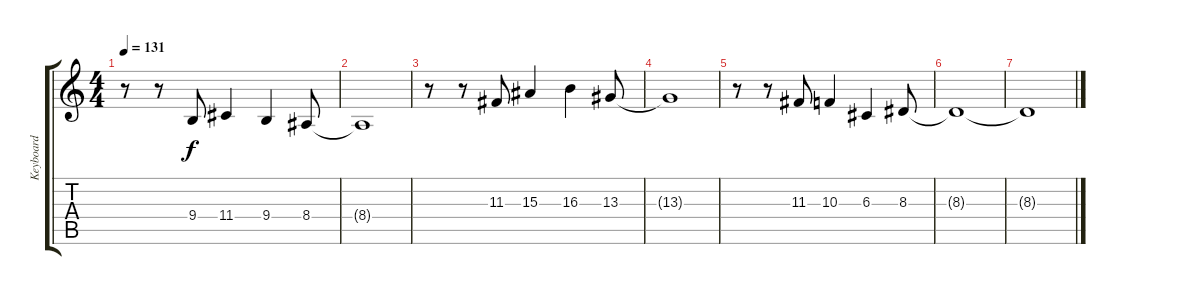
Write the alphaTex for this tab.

\track ("Keyboard" "Keyboard") {instrument acousticgrandpiano}
\staff {score tabs}
\tuning (E4 B3 G3 D3 A2 E2) {hide}
\ts (4 4)
\tempo 131
\clef g2
\ks c
r.8{dy f} r.8 9.4.8 11.4.4 9.4.4 8.4.8 |
8.4{t}.1 |
r.8 r.8 11.3.8 15.3.4 16.3.4 13.3.8 |
13.3{t}.1 |
r.8 r.8 11.3.8 10.3.4 6.3.4 8.3.8 |
8.3{t}.1 |
8.3{t}.1
